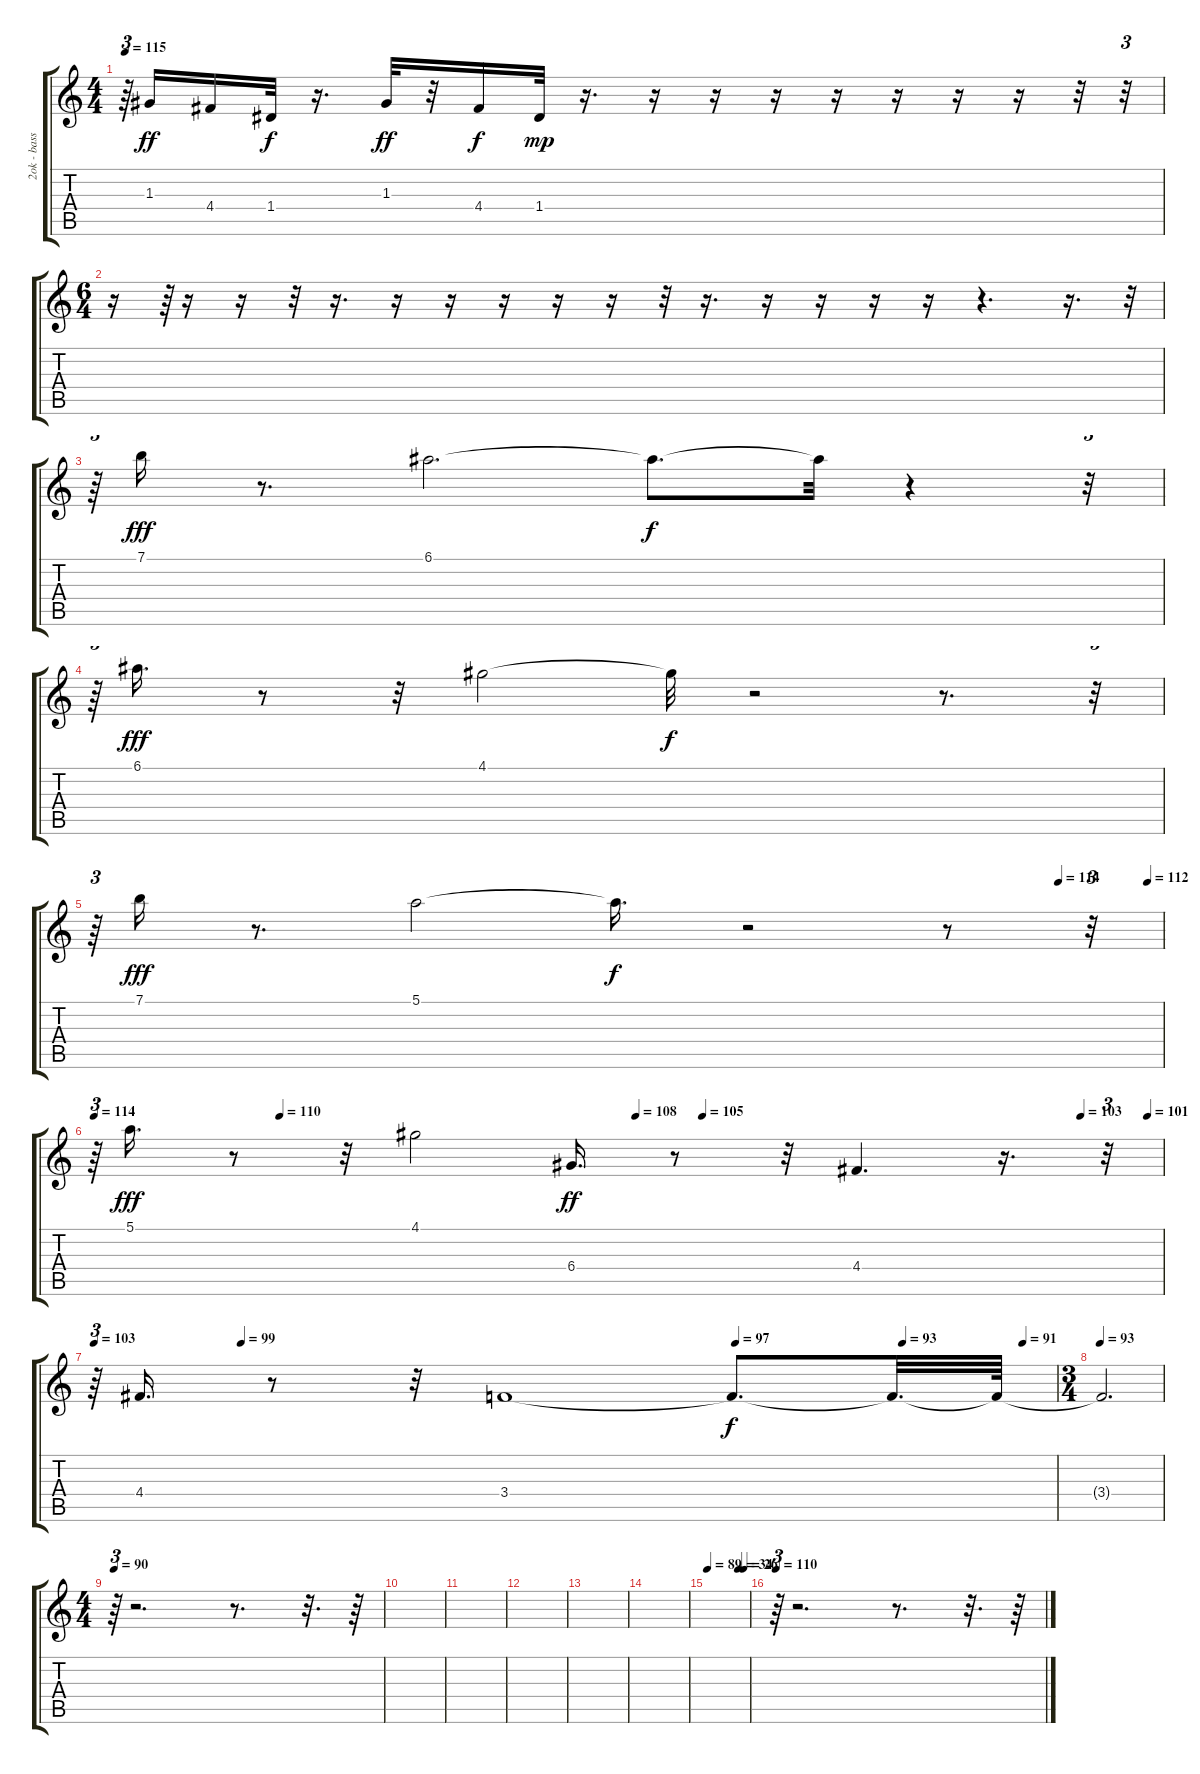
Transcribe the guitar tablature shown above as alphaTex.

\track ("2ok - basso" "2ok - bass") {instrument electricbasspick}
\staff {score tabs}
\tuning (E4 B3 G3 D3 A2 E2) {hide}
\ts (4 4)
\tempo 115
\clef g2
\ks c
r.64{tu (3 2) dy mf} 1.3.16{dy ff} 4.4.16 1.4.32{dy f} r.16{d} 1.3.32{dy ff} r.32 4.4.16{dy f} 1.4.32{dy mp} r.16{d} r.16 r.16 r.16 r.16 r.16 r.16 r.16 r.32 r.32{tu (3 2)} |
\ts (6 4)
r.16 r.64{tu (3 2)} r.16 r.16 r.32 r.16{d} r.16 r.16 r.16 r.16 r.16 r.32 r.16{d} r.16 r.16 r.16 r.16 r.4{d} r.16{d} r.32{tu (3 2)} |
r.64{tu (3 2)} 7.1.16{dy fff} r.8{d} 6.1.2{d} 6.1{t}.8{d dy f} 6.1{t}.32 r.4 r.32{tu (3 2)} |
r.64{tu (3 2)} 6.1.16{d dy fff} r.8 r.32 4.1.2 4.1{t}.32{dy f} r.2 r.8{d} r.32{tu (3 2)} |
\tempo (114 0.9027777777777778)
\tempo (112 0.9861111111111112)
r.64{tu (3 2)} 7.1.16{dy fff} r.8{d} 5.1.2 5.1{t}.16{d dy f} r.2 r.8 r.32{tu (3 2)} |
\tempo (110 0.1736111111111111)
\tempo (108 0.5069444444444444)
\tempo (105 0.5694444444444444)
\tempo (103 0.9236111111111112)
\tempo (101 0.9861111111111112)
\tempo 114
r.64{tu (3 2)} 5.1.16{d dy fff} r.8 r.32 4.1.2 6.4.16{d dy ff} r.8 r.32 4.4.4{d} r.16{d} r.32{tu (3 2)} |
\tempo (99 0.1527777777777778)
\tempo (93 0.8402777777777778)
\tempo (91 0.9652777777777778)
\tempo 103
\tempo (97 0.6666666666666666)
r.64{tu (3 2)} 4.4.16{d} r.8 r.32 3.4.1 3.4{t}.8{d dy f} 3.4{t}.32{d} 3.4{t}.64 |
\ts (3 4)
\tempo 93
3.4{t}.2{d} |
\ts (4 4)
\tempo 90
r.64{tu (3 2)} r.2{d} r.8{d} r.32{d} r.64 |
|
|
|
|
|
\tempo 62
\tempo 89
\tempo (34 0.75)
\tempo (26 0.875)
|
\tempo 110
r.64{tu (3 2)} r.2{d} r.8{d} r.32{d} r.64
